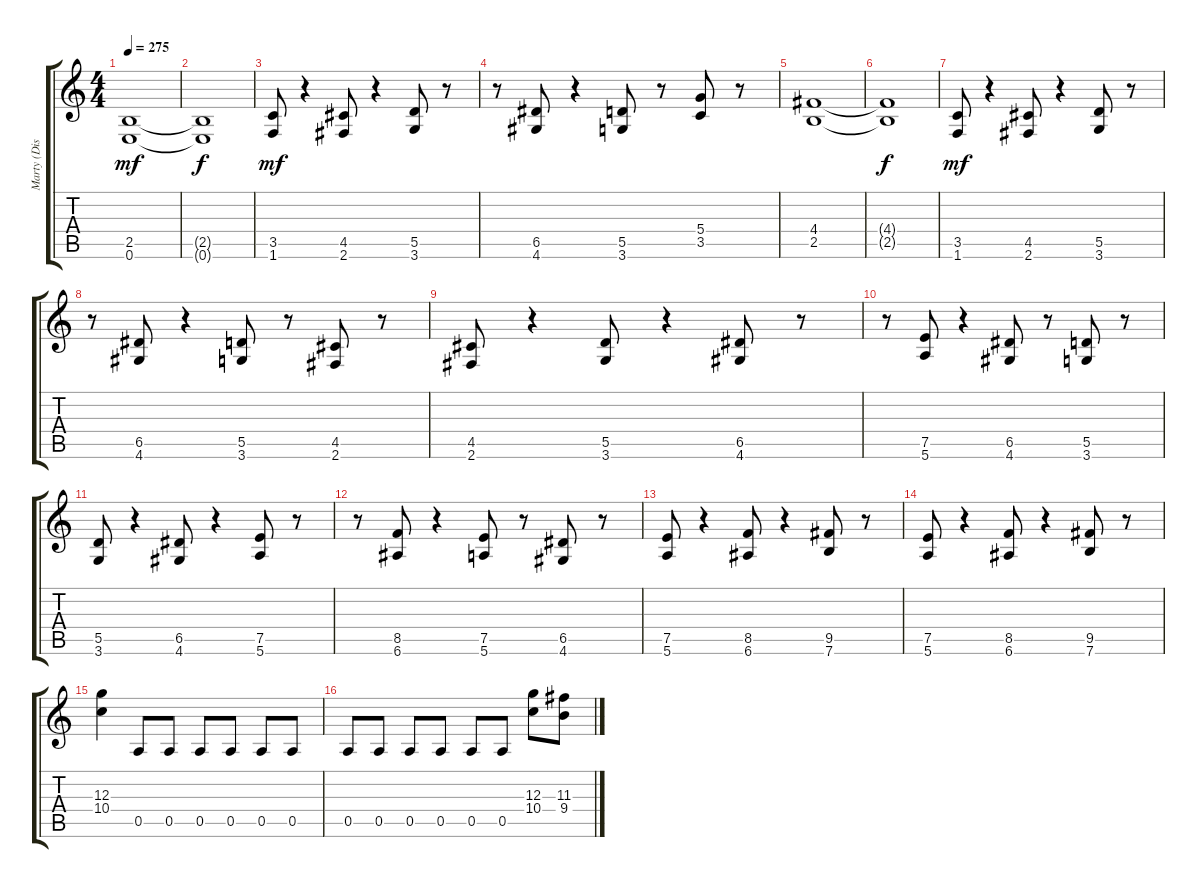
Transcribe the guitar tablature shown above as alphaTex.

\track ("Marty (Disto Gtr)" "Marty (Dis") {instrument distortionguitar}
\staff {score tabs}
\tuning (E4 B3 G3 D3 A2 E2) {hide}
\ts (4 4)
\tempo 275
\clef g2
\ks c
(2.5 0.6).1{dy mf} |
(2.5{t} 0.6{t}).1{dy f} |
(3.5 1.6).8{dy mf} r.4 (4.5 2.6).8 r.4 (5.5 3.6).8 r.8 |
r.8 (6.5 4.6).8 r.4 (5.5 3.6).8 r.8 (5.4 3.5).8 r.8 |
(4.4 2.5).1 |
(4.4{t} 2.5{t}).1{dy f} |
(3.5 1.6).8{dy mf} r.4 (4.5 2.6).8 r.4 (5.5 3.6).8 r.8 |
r.8 (6.5 4.6).8 r.4 (5.5 3.6).8 r.8 (4.5 2.6).8 r.8 |
(4.5 2.6).8 r.4 (5.5 3.6).8 r.4 (6.5 4.6).8 r.8 |
r.8 (7.5 5.6).8 r.4 (6.5 4.6).8 r.8 (5.5 3.6).8 r.8 |
(5.5 3.6).8 r.4 (6.5 4.6).8 r.4 (7.5 5.6).8 r.8 |
r.8 (8.5 6.6).8 r.4 (7.5 5.6).8 r.8 (6.5 4.6).8 r.8 |
(7.5 5.6).8 r.4 (8.5 6.6).8 r.4 (9.5 7.6).8 r.8 |
(7.5 5.6).8 r.4 (8.5 6.6).8 r.4 (9.5 7.6).8 r.8 |
(12.3 10.4).4 0.5.8 0.5.8 0.5.8 0.5.8 0.5.8 0.5.8 |
0.5.8 0.5.8 0.5.8 0.5.8 0.5.8 0.5.8 (12.3 10.4).8 (11.3 9.4).8
